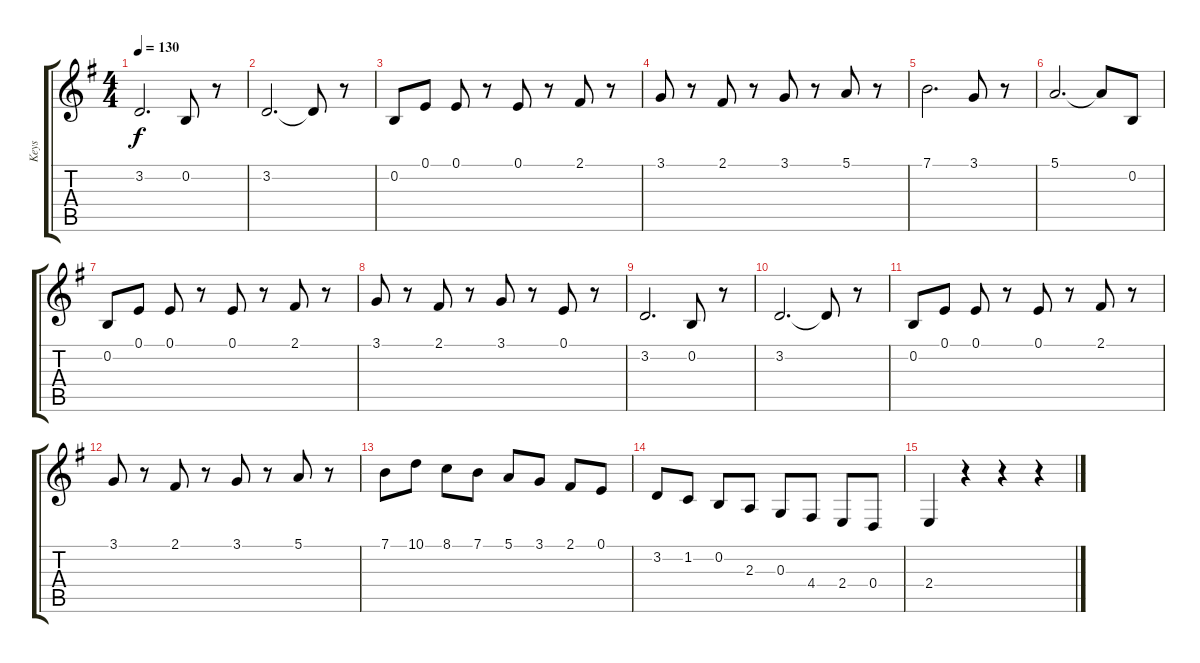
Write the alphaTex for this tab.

\track ("Keys" "Keys") {instrument lead2sawtooth}
\staff {score tabs}
\tuning (E4 B3 G3 D3 A2 E2) {hide}
\ts (4 4)
\tempo 130
\clef g2
\ks eminor
3.2.2{d dy f} 0.2.8 r.8 |
3.2.2{d} 3.2{t}.8 r.8 |
0.2.8 0.1.8 0.1.8 r.8 0.1.8 r.8 2.1.8 r.8 |
3.1.8 r.8 2.1.8 r.8 3.1.8 r.8 5.1.8 r.8 |
7.1.2{d} 3.1.8 r.8 |
5.1.2{d} 5.1{t}.8 0.2.8 |
0.2.8 0.1.8 0.1.8 r.8 0.1.8 r.8 2.1.8 r.8 |
3.1.8 r.8 2.1.8 r.8 3.1.8 r.8 0.1.8 r.8 |
3.2.2{d} 0.2.8 r.8 |
3.2.2{d} 3.2{t}.8 r.8 |
0.2.8 0.1.8 0.1.8 r.8 0.1.8 r.8 2.1.8 r.8 |
3.1.8 r.8 2.1.8 r.8 3.1.8 r.8 5.1.8 r.8 |
7.1.8 10.1.8 8.1.8 7.1.8 5.1.8 3.1.8 2.1.8 0.1.8 |
3.2.8 1.2.8 0.2.8 2.3.8 0.3.8 4.4.8 2.4.8 0.4.8 |
2.4.4 r.4 r.4 r.4
